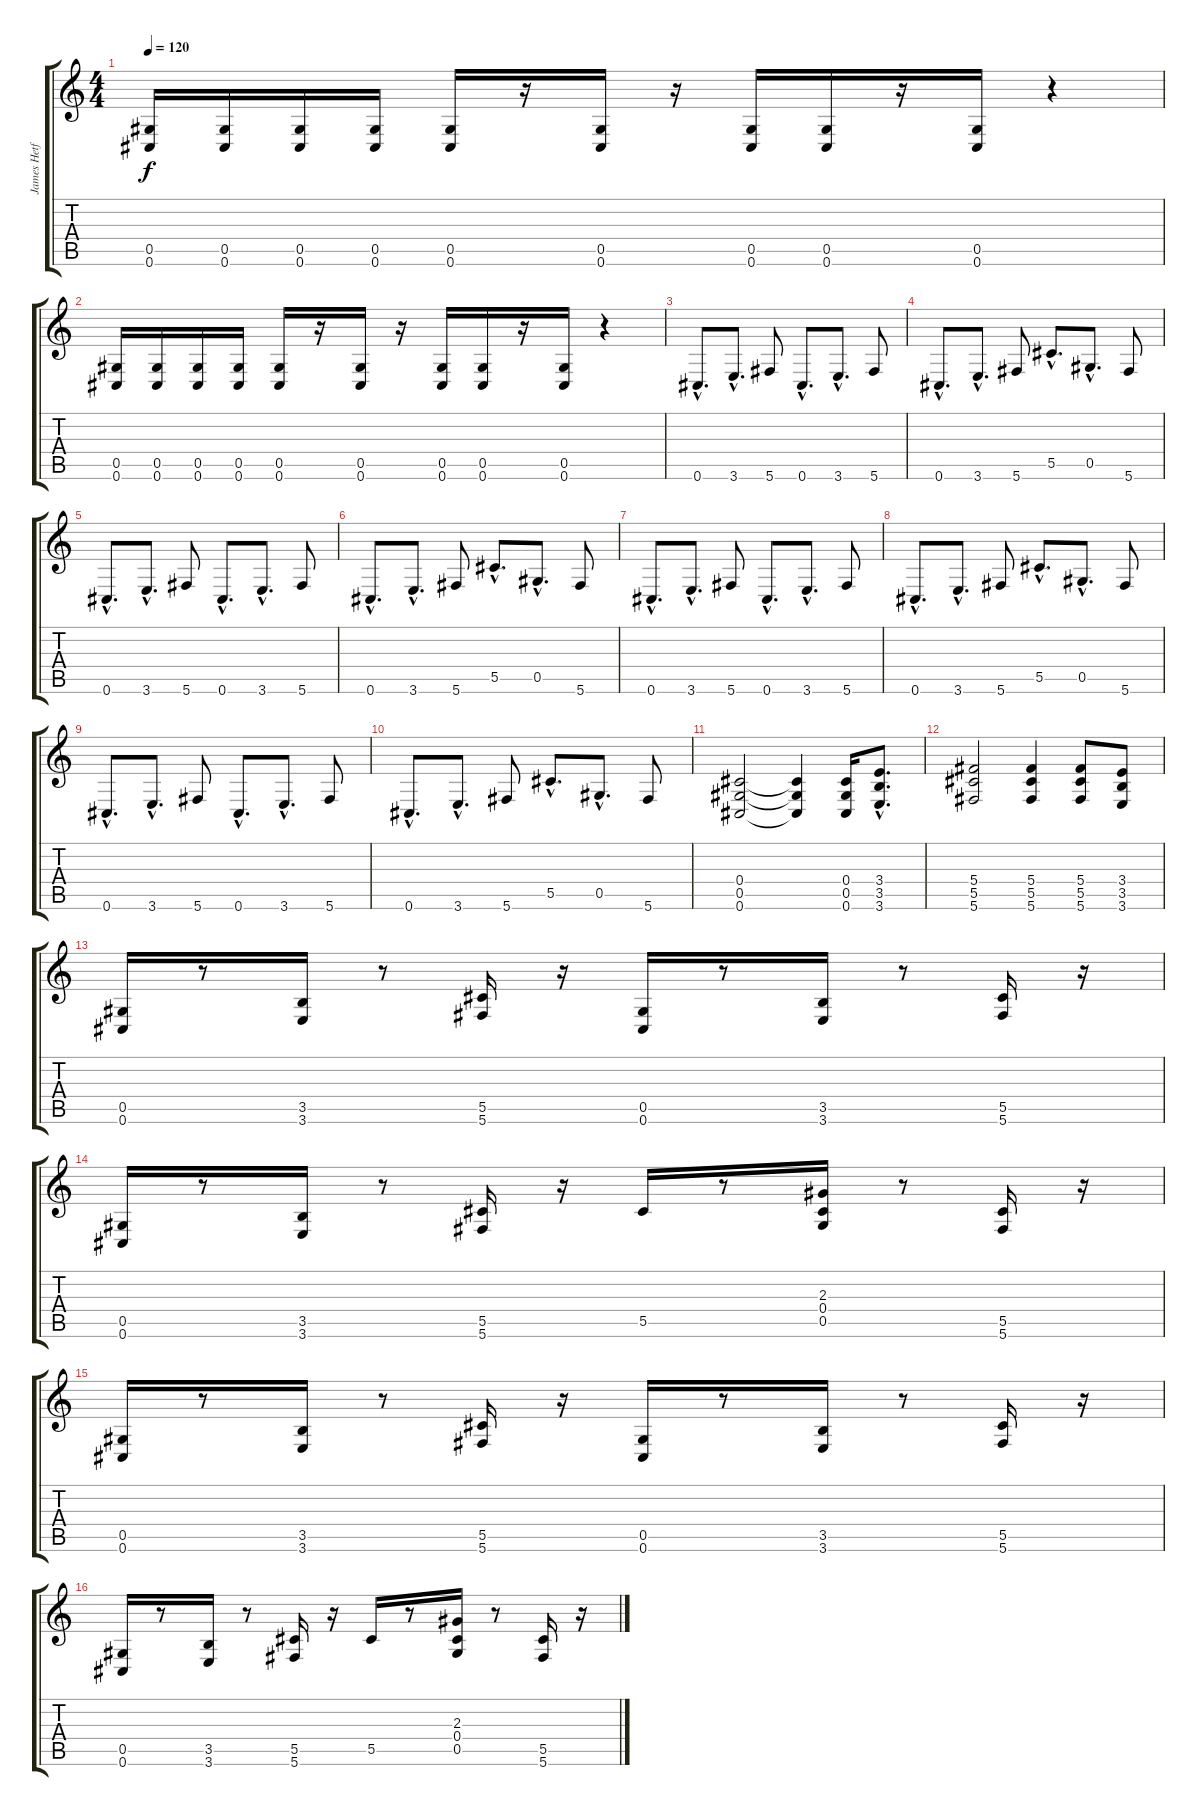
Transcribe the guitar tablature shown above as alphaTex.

\track ("James Hetfield dist." "James Hetf") {instrument distortionguitar}
\staff {score tabs}
\tuning (Eb4 Bb3 Gb3 Db3 Ab2 Db2) {hide}
\ts (4 4)
\tempo 120
\clef g2
\ks c
(0.5 0.6).16{dy f} (0.5 0.6).16 (0.5 0.6).16 (0.5 0.6).16 (0.5 0.6).16 r.16 (0.5 0.6).16 r.16 (0.5 0.6).16 (0.5 0.6).16 r.16 (0.5 0.6).16 r.4 |
(0.5 0.6).16 (0.5 0.6).16 (0.5 0.6).16 (0.5 0.6).16 (0.5 0.6).16 r.16 (0.5 0.6).16 r.16 (0.5 0.6).16 (0.5 0.6).16 r.16 (0.5 0.6).16 r.4 |
0.6{hac}.8{d} 3.6{hac}.8{d} 5.6.8 0.6{hac}.8{d} 3.6{hac}.8{d} 5.6.8 |
0.6{hac}.8{d} 3.6{hac}.8{d} 5.6.8 5.5{hac}.8{d} 0.5{hac}.8{d} 5.6.8 |
0.6{hac}.8{d} 3.6{hac}.8{d} 5.6.8 0.6{hac}.8{d} 3.6{hac}.8{d} 5.6.8 |
0.6{hac}.8{d} 3.6{hac}.8{d} 5.6.8 5.5{hac}.8{d} 0.5{hac}.8{d} 5.6.8 |
0.6{hac}.8{d} 3.6{hac}.8{d} 5.6.8 0.6{hac}.8{d} 3.6{hac}.8{d} 5.6.8 |
0.6{hac}.8{d} 3.6{hac}.8{d} 5.6.8 5.5{hac}.8{d} 0.5{hac}.8{d} 5.6.8 |
0.6{hac}.8{d} 3.6{hac}.8{d} 5.6.8 0.6{hac}.8{d} 3.6{hac}.8{d} 5.6.8 |
0.6{hac}.8{d} 3.6{hac}.8{d} 5.6.8 5.5{hac}.8{d} 0.5{hac}.8{d} 5.6.8 |
(0.4 0.5 0.6).2 (0.4{t} 0.5{t} 0.6{t}).4 (0.4 0.5 0.6).16 (3.4{hac} 3.5{hac} 3.6{hac}).8{d} |
(5.4 5.5 5.6).2 (5.4 5.5 5.6).4 (5.4 5.5 5.6).8 (3.4 3.5 3.6).8 |
(0.5 0.6).16 r.8 (3.5 3.6).16 r.8 (5.5 5.6).16 r.16 (0.5 0.6).16 r.8 (3.5 3.6).16 r.8 (5.5 5.6).16 r.16 |
(0.5 0.6).16 r.8 (3.5 3.6).16 r.8 (5.5 5.6).16 r.16 5.5.16 r.8 (2.3 0.4 0.5).16 r.8 (5.5 5.6).16 r.16 |
(0.5 0.6).16 r.8 (3.5 3.6).16 r.8 (5.5 5.6).16 r.16 (0.5 0.6).16 r.8 (3.5 3.6).16 r.8 (5.5 5.6).16 r.16 |
(0.5 0.6).16 r.8 (3.5 3.6).16 r.8 (5.5 5.6).16 r.16 5.5.16 r.8 (2.3 0.4 0.5).16 r.8 (5.5 5.6).16 r.16
